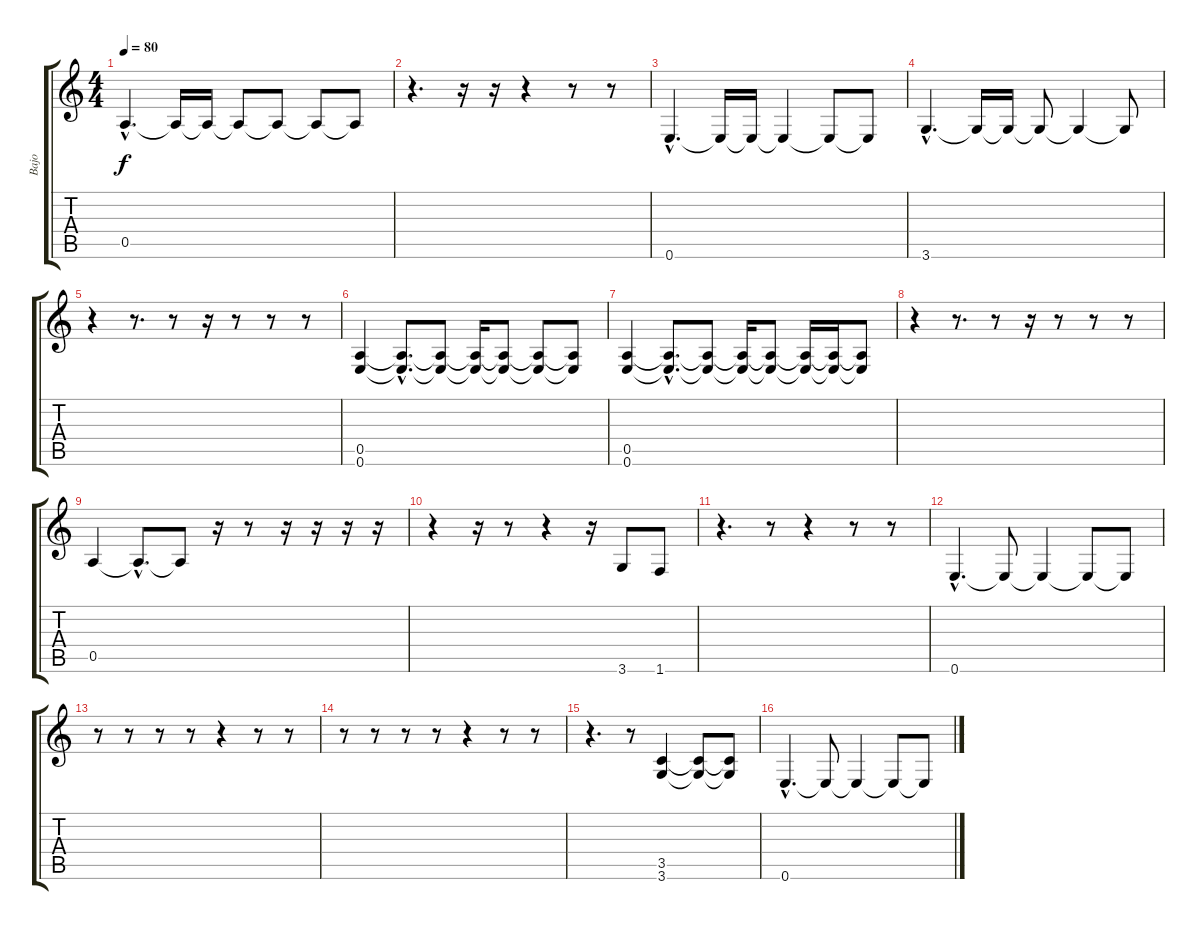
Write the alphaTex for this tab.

\track ("Bajo" "Bajo") {instrument electricbasspick}
\staff {score tabs}
\tuning (E4 B3 G3 D3 A2 E2) {hide}
\ts (4 4)
\tempo 80
\clef g2
\ks c
0.5{hac}.4{d dy f} 0.5{t}.16 0.5{t}.16 0.5{t}.8 0.5{t}.8 0.5{t}.8 0.5{t}.8 |
r.4{d} r.16 r.16 r.4 r.8 r.8 |
0.6{hac}.4{d} 0.6{t}.16 0.6{t}.16 0.6{t}.4 0.6{t}.8 0.6{t}.8 |
3.6{hac}.4{d} 3.6{t}.16 3.6{t}.16 3.6{t}.8 3.6{t}.4 3.6{t}.8 |
r.4 r.8{d} r.8 r.16 r.8 r.8 r.8 |
(0.5 0.6).4 (0.5{hac t} 0.6{hac t}).8{d} (0.5{t} 0.6{t}).8 (0.5{t} 0.6{t}).16 (0.5{t} 0.6{t}).8 (0.5{t} 0.6{t}).8 (0.5{t} 0.6{t}).8 |
(0.5 0.6).4 (0.5{hac t} 0.6{hac t}).8{d} (0.5{t} 0.6{t}).8 (0.5{t} 0.6{t}).16 (0.5{t} 0.6{t}).8 (0.5{t} 0.6{t}).16 (0.5{t} 0.6{t}).16 (0.5{t} 0.6{t}).8 |
r.4 r.8{d} r.8 r.16 r.8 r.8 r.8 |
0.5.4 0.5{hac t}.8{d} 0.5{t}.8 r.16 r.8 r.16 r.16 r.16 r.16 |
r.4 r.16 r.8 r.4 r.16 3.6.8 1.6.8 |
r.4{d} r.8 r.4 r.8 r.8 |
0.6{hac}.4{d} 0.6{t}.8 0.6{t}.4 0.6{t}.8 0.6{t}.8 |
r.8 r.8 r.8 r.8 r.4 r.8 r.8 |
r.8 r.8 r.8 r.8 r.4 r.8 r.8 |
r.4{d} r.8 (3.5 3.6).4 (3.5{t} 3.6{t}).8 (3.5{t} 3.6{t}).8 |
0.6{hac}.4{d} 0.6{t}.8 0.6{t}.4 0.6{t}.8 0.6{t}.8
